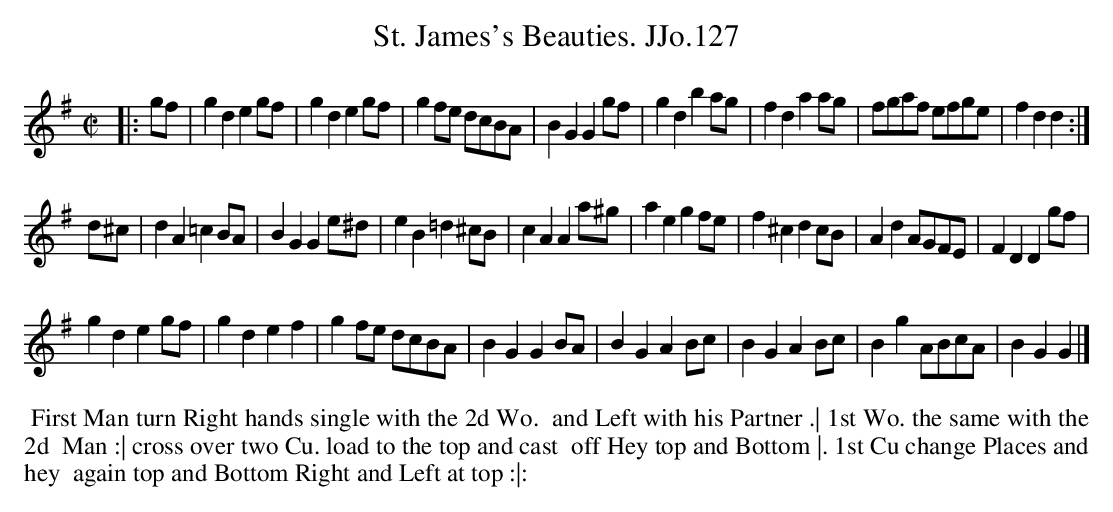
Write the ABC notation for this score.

X:1
T:St. James's Beauties. JJo.127
M:C|
L:1/8
K:G
|: gf |\
g2d2 e2gf | g2d2 e2gf |\
g2fe dcBA | B2G2 G2gf |\
g2d2 b2ag | f2d2 a2ag |\
fgaf efge | f2d2 d2 :|
d^c |\
d2A2 =c2BA | B2G2 G2e^d |\
e2B2 =d2^cB | c2A2 A2a^g |\
a2e2 g2fe | f2^c2 d2cB |\
A2d2 AGFE | F2D2 D2gf |
g2d2 e2gf | g2d2 e2f2 |\
g2fe dcBA | B2G2 G2BA |\
B2G2 A2Bc | B2G2 A2Bc |\
B2g2 ABcA | B2G2 G2 |]
